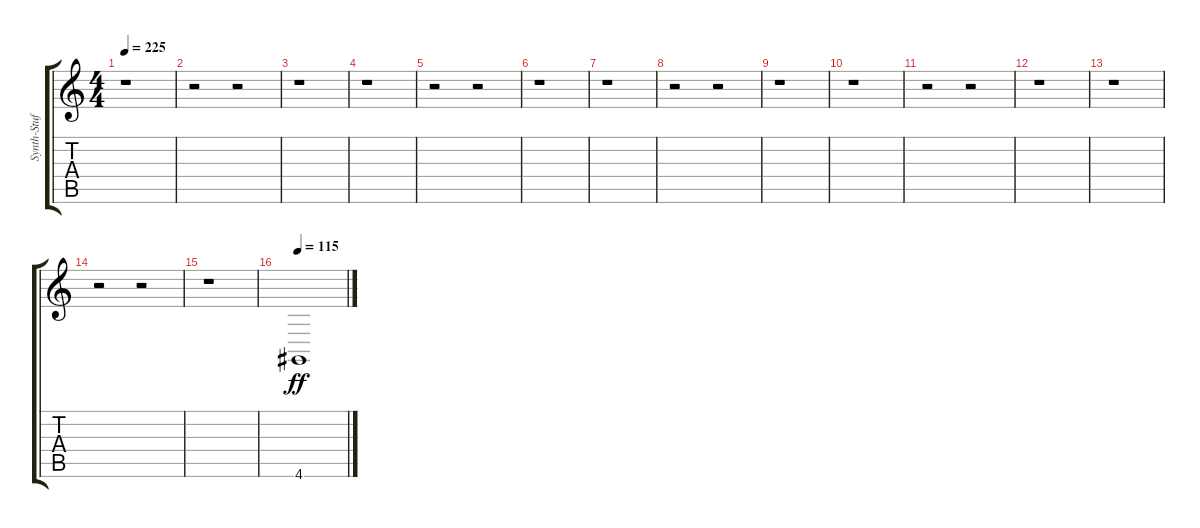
\track ("Synth-Stuff 2" "Synth-Stuf") {instrument choiraahs}
\staff {score tabs}
\tuning (E4 B3 G3 D3 A2 E2) {hide}
\ts (4 4)
\tempo 225
\clef g2
\ks c
r.1{dy ff} |
r.2 r.2 |
r.1 |
r.1 |
r.2 r.2 |
r.1 |
r.1 |
r.2 r.2 |
r.1 |
r.1 |
r.2 r.2 |
r.1 |
r.1 |
r.2 r.2 |
r.1 |
\tempo 115
4.6.1
